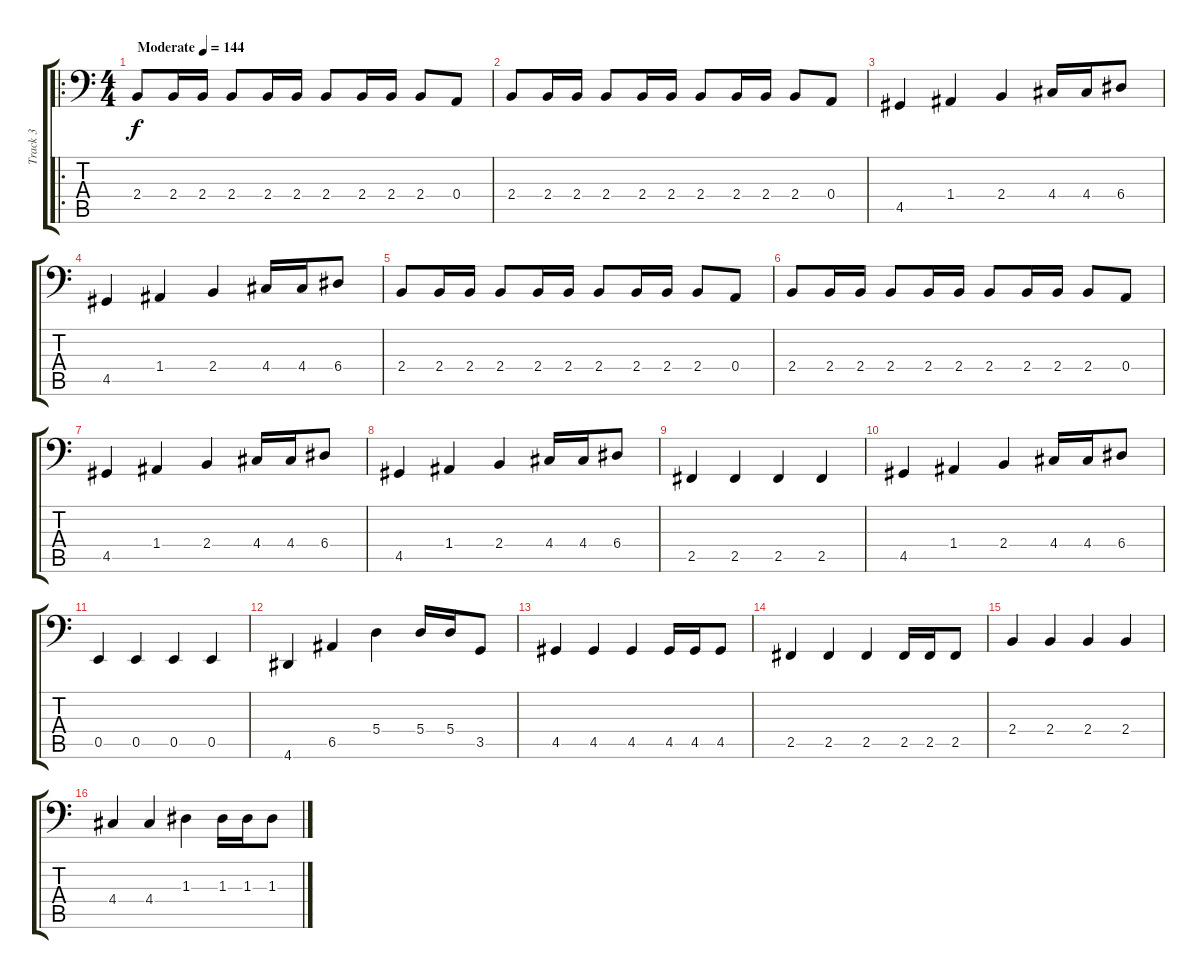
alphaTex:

\track ("Track 3" "Track 3") {instrument electricbassfinger}
\staff {score tabs}
\tuning (C3 G2 D2 A1 E1 B0) {hide}
\ro
\ts (4 4)
\tempo (144 "Moderate")
\clef f4
\ks c
2.4.8{dy f instrument electricbassfinger} 2.4.16 2.4.16 2.4.8 2.4.16 2.4.16 2.4.8 2.4.16 2.4.16 2.4.8 0.4.8 |
2.4.8 2.4.16 2.4.16 2.4.8 2.4.16 2.4.16 2.4.8 2.4.16 2.4.16 2.4.8 0.4.8 |
4.5.4 1.4.4 2.4.4 4.4.16 4.4.16 6.4.8 |
4.5.4 1.4.4 2.4.4 4.4.16 4.4.16 6.4.8 |
2.4.8 2.4.16 2.4.16 2.4.8 2.4.16 2.4.16 2.4.8 2.4.16 2.4.16 2.4.8 0.4.8 |
2.4.8 2.4.16 2.4.16 2.4.8 2.4.16 2.4.16 2.4.8 2.4.16 2.4.16 2.4.8 0.4.8 |
4.5.4 1.4.4 2.4.4 4.4.16 4.4.16 6.4.8 |
4.5.4 1.4.4 2.4.4 4.4.16 4.4.16 6.4.8 |
2.5.4 2.5.4 2.5.4 2.5.4 |
4.5.4 1.4.4 2.4.4 4.4.16 4.4.16 6.4.8 |
0.5.4 0.5.4 0.5.4 0.5.4 |
4.6.4 6.5.4 5.4.4 5.4.16 5.4.16 3.5.8 |
4.5.4 4.5.4 4.5.4 4.5.16 4.5.16 4.5.8 |
2.5.4 2.5.4 2.5.4 2.5.16 2.5.16 2.5.8 |
2.4.4 2.4.4 2.4.4 2.4.4 |
4.4.4 4.4.4 1.3.4 1.3.16 1.3.16 1.3.8
